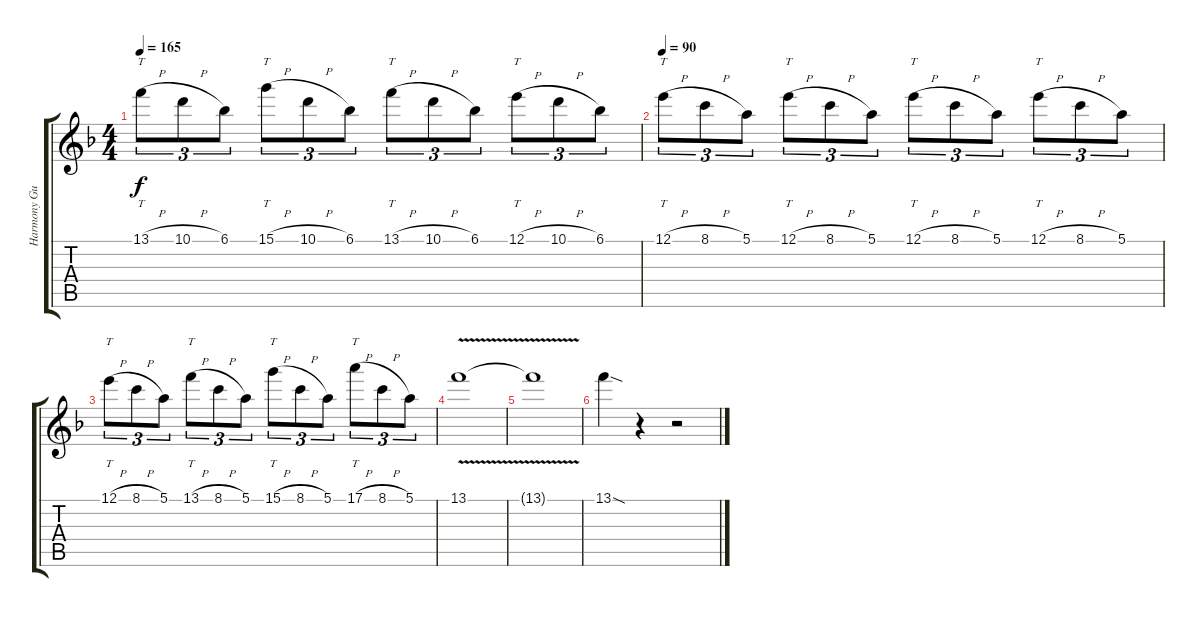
\track ("Harmony Guitar" "Harmony Gu") {instrument distortionguitar}
\staff {score tabs}
\tuning (E4 B3 G3 D3 A2 E2) {hide}
\ts (4 4)
\tempo 165
\clef g2
\ks f
13.1{h}.8{tt tu (3 2) dy f} 10.1{h}.8{tu (3 2)} 6.1.8{tu (3 2)} 15.1{h}.8{tt tu (3 2)} 10.1{h}.8{tu (3 2)} 6.1.8{tu (3 2)} 13.1{h}.8{tt tu (3 2)} 10.1{h}.8{tu (3 2)} 6.1.8{tu (3 2)} 12.1{h}.8{tt tu (3 2)} 10.1{h}.8{tu (3 2)} 6.1.8{tu (3 2)} |
\tempo 90
12.1{h}.8{tt tu (3 2)} 8.1{h}.8{tu (3 2)} 5.1.8{tu (3 2)} 12.1{h}.8{tt tu (3 2)} 8.1{h}.8{tu (3 2)} 5.1.8{tu (3 2)} 12.1{h}.8{tt tu (3 2)} 8.1{h}.8{tu (3 2)} 5.1.8{tu (3 2)} 12.1{h}.8{tt tu (3 2)} 8.1{h}.8{tu (3 2)} 5.1.8{tu (3 2)} |
12.1{h}.8{tt tu (3 2)} 8.1{h}.8{tu (3 2)} 5.1.8{tu (3 2)} 13.1{h}.8{tt tu (3 2)} 8.1{h}.8{tu (3 2)} 5.1.8{tu (3 2)} 15.1{h}.8{tt tu (3 2)} 8.1{h}.8{tu (3 2)} 5.1.8{tu (3 2)} 17.1{h}.8{tt tu (3 2)} 8.1{h}.8{tu (3 2)} 5.1.8{tu (3 2)} |
13.1{v}.1 |
13.1{t}.1 |
13.1{sod}.4 r.4 r.2
